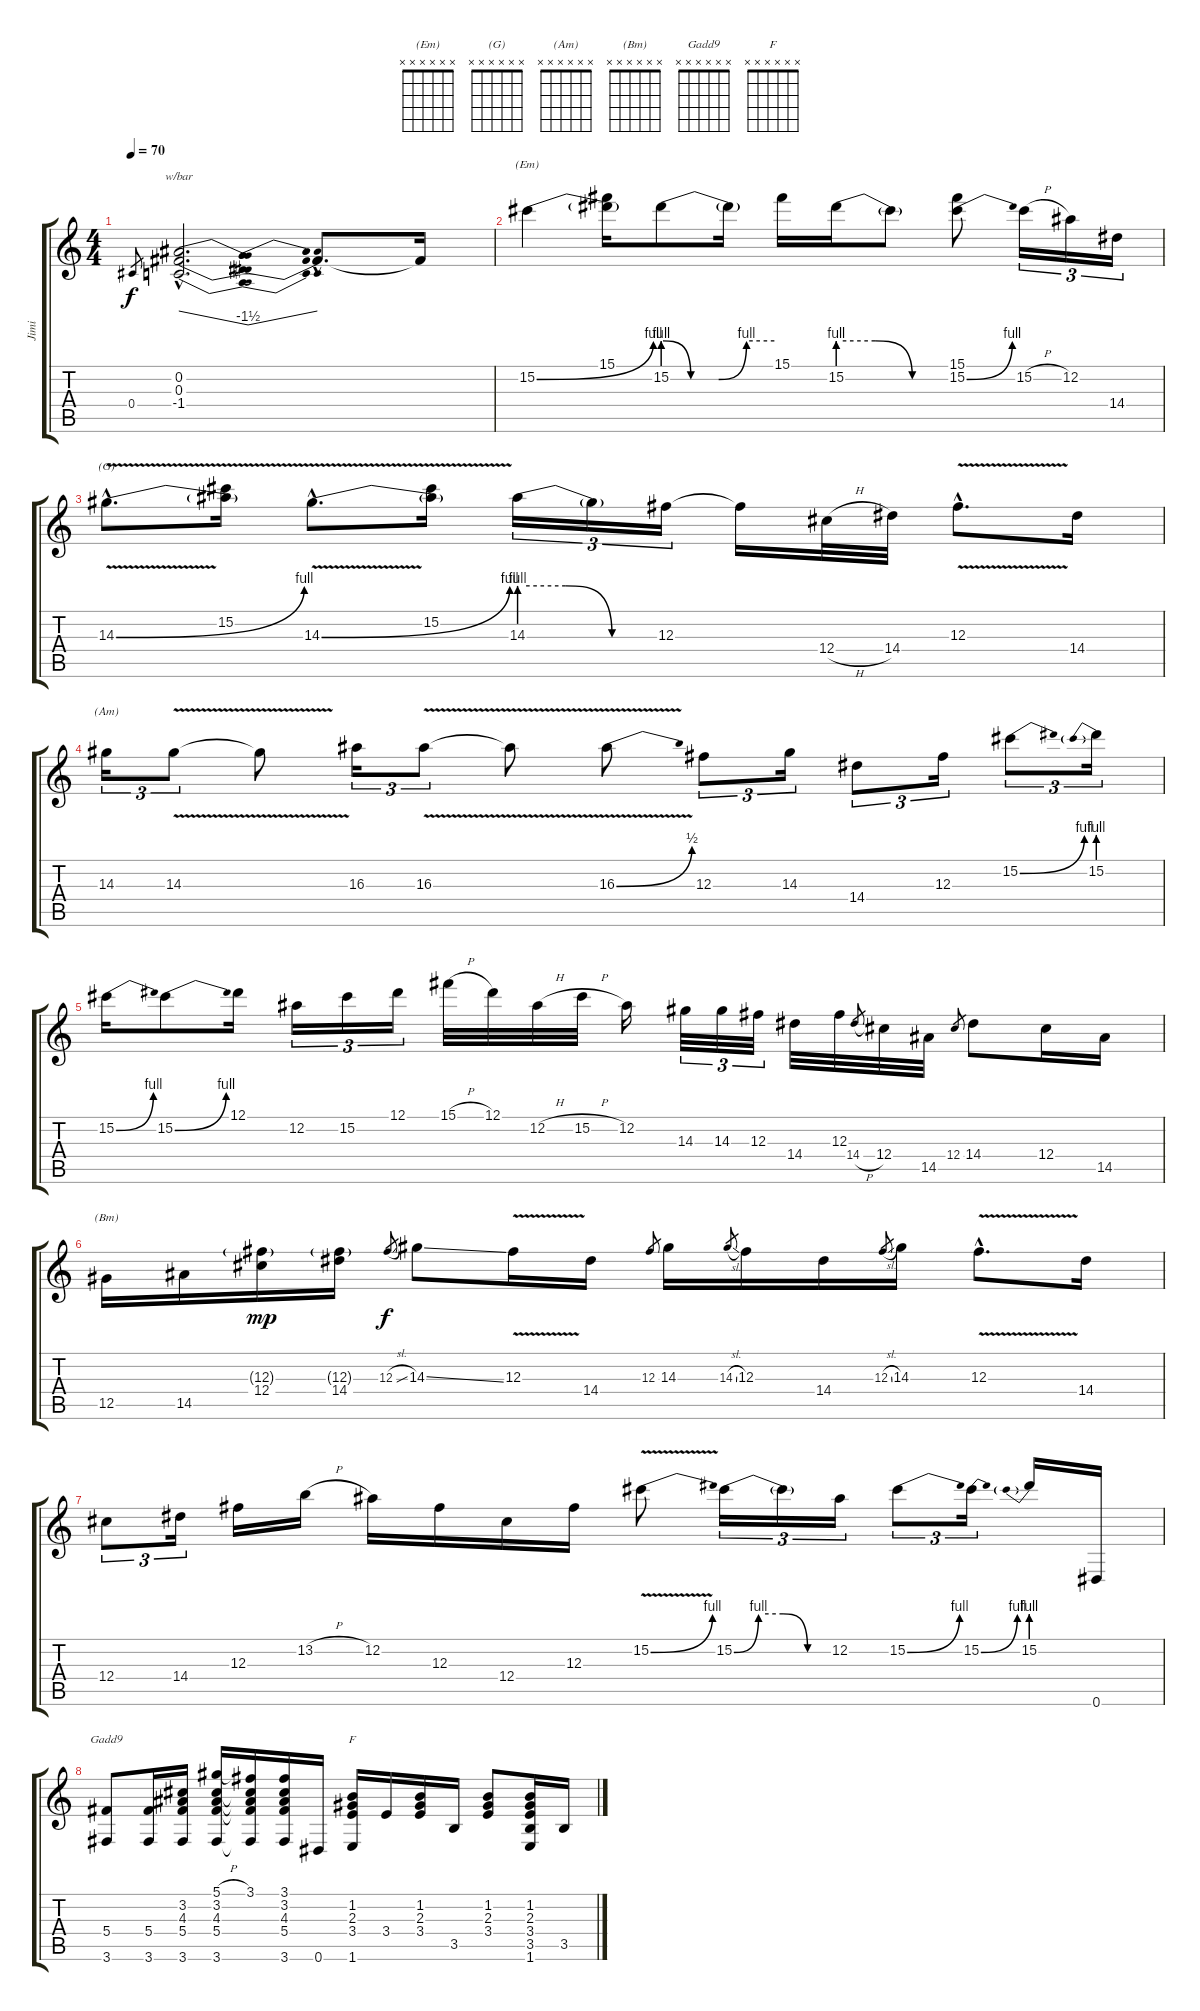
\track ("Jimi" "Jimi") {instrument electricguitarjazz}
\staff {score tabs}
\tuning (Eb4 Bb3 Gb3 Db3 Ab2 Eb2) {hide}
\chord ("(Em)" x x x x x x)
\chord ("(G)" x x x x x x)
\chord ("(Am)" x x x x x x)
\chord ("(Bm)" x x x x x x)
\chord ("Gadd9" x x x x x x)
\chord ("F" x x x x x x)
\ts (4 4)
\tempo 70
\clef g2
\ks c
0.4.8{gr dy f} (0.2{hac} 0.3{hac} -1.4{hac}).2{d tbe (dip default 0 0 30 -6 60 0)} 0.3{hac t}.8{d} 0.3{t}.16 |
15.2{be (bend 0 0 60 4)}.4{ch "(Em)"} (15.1 15.2{t}).16 15.2{be (custom 0 4 15 0 30 0 45 4 60 4)}.8 15.2{t}.16 15.1.16 15.2{be (custom 0 4 20 4 40 0 60 0)}.16 15.2{t}.8 (15.1 15.2{be (bend 0 0 60 4)}).8 15.2{h}.16{tu (3 2)} 12.2.16{tu (3 2)} 14.4.16{tu (3 2)} |
14.3{be (bend 0 0 60 4) v hac}.8{d ch "(G)"} (15.2 14.3{t}).16 14.3{be (bend 0 0 60 4) v hac}.8{d} (15.2 14.3{t}).16 14.3{be (custom 0 4 20 4 40 0 60 0)}.16{tu (3 2)} 14.3{t}.16{tu (3 2)} 12.3.16{tu (3 2)} 12.3{t}.16 12.4{h}.32 14.4.32 12.3{v hac}.8{d} 14.4.16 |
14.3.16{tu (3 2) ch "(Am)"} 14.3{v}.8{tu (3 2)} 14.3{t}.8 16.3.16{tu (3 2)} 16.3{v}.8{tu (3 2)} 16.3{t}.8 16.3{be (bend 0 0 60 2) v}.8 12.3.8{tu (3 2)} 14.3.16{tu (3 2)} 14.4.8{tu (3 2)} 12.3.16{tu (3 2)} 15.2{be (bend 0 0 60 4)}.8{tu (3 2)} 15.2{be (prebend 0 4 60 4)}.16{tu (3 2)} |
15.2{be (bend 0 0 60 4)}.16 15.2{be (bend 0 0 60 4)}.8 12.1.16 12.2.16{tu (3 2)} 15.2.16{tu (3 2)} 12.1.16{tu (3 2)} 15.1{h}.32 12.1.32 12.2{h}.32 15.2{h}.32 12.2.16 14.3.32{tu (3 2)} 14.3.32{tu (3 2)} 12.3.32{tu (3 2)} 14.4.32 12.3.32 14.4{h}.8{gr} 12.4.32 14.5.32 12.4.8{gr} 14.4.8 12.4.16 14.5.16 |
12.5.16{ch "(Bm)"} 14.5.16 (12.3{g} 12.4).16{dy mp} (12.3{g} 14.4).16 12.3{sl}.8{gr dy f} 14.3{ss}.8 12.3{v}.16 14.4.16 12.3.8{gr} 14.3.16 14.3{sl}.8{gr} 12.3.16 14.4.16 12.3{sl}.8{gr} 14.3.16 12.3{v hac}.8{d} 14.4.16 |
12.4.8{tu (3 2)} 14.4.16{tu (3 2)} 12.3.16 13.2{h}.16 12.2.16 12.3.16 12.4.16 12.3.16 15.2{be (bend 0 0 60 4) v}.8 15.2{be (custom 0 0 15 4 30 4 45 0 60 0)}.16{tu (3 2)} 15.2{t}.16{tu (3 2)} 12.2.16{tu (3 2)} 15.2{be (bend 0 0 60 4)}.8{tu (3 2)} 15.2{be (bend 0 0 60 4)}.16{tu (3 2)} 15.2{be (prebend 0 4 60 4)}.16 0.6.16 |
(5.4 3.6).8{ch "Gadd9"} (5.4 3.6).16 (3.2 4.3 5.4 3.6).16 (5.1{h} 3.2 4.3 5.4 3.6).16 (3.1 3.2{t} 4.3{t} 5.4{t} 3.6{t}).16 (3.1 3.2 4.3 5.4 3.6).16 0.6.16 (1.2 2.3 3.4 1.6).16{ch "F"} 3.4.16 (1.2 2.3 3.4).16 3.5.16 (1.2 2.3 3.4).8 (1.2 2.3 3.4 3.5 1.6).16 3.5.16
